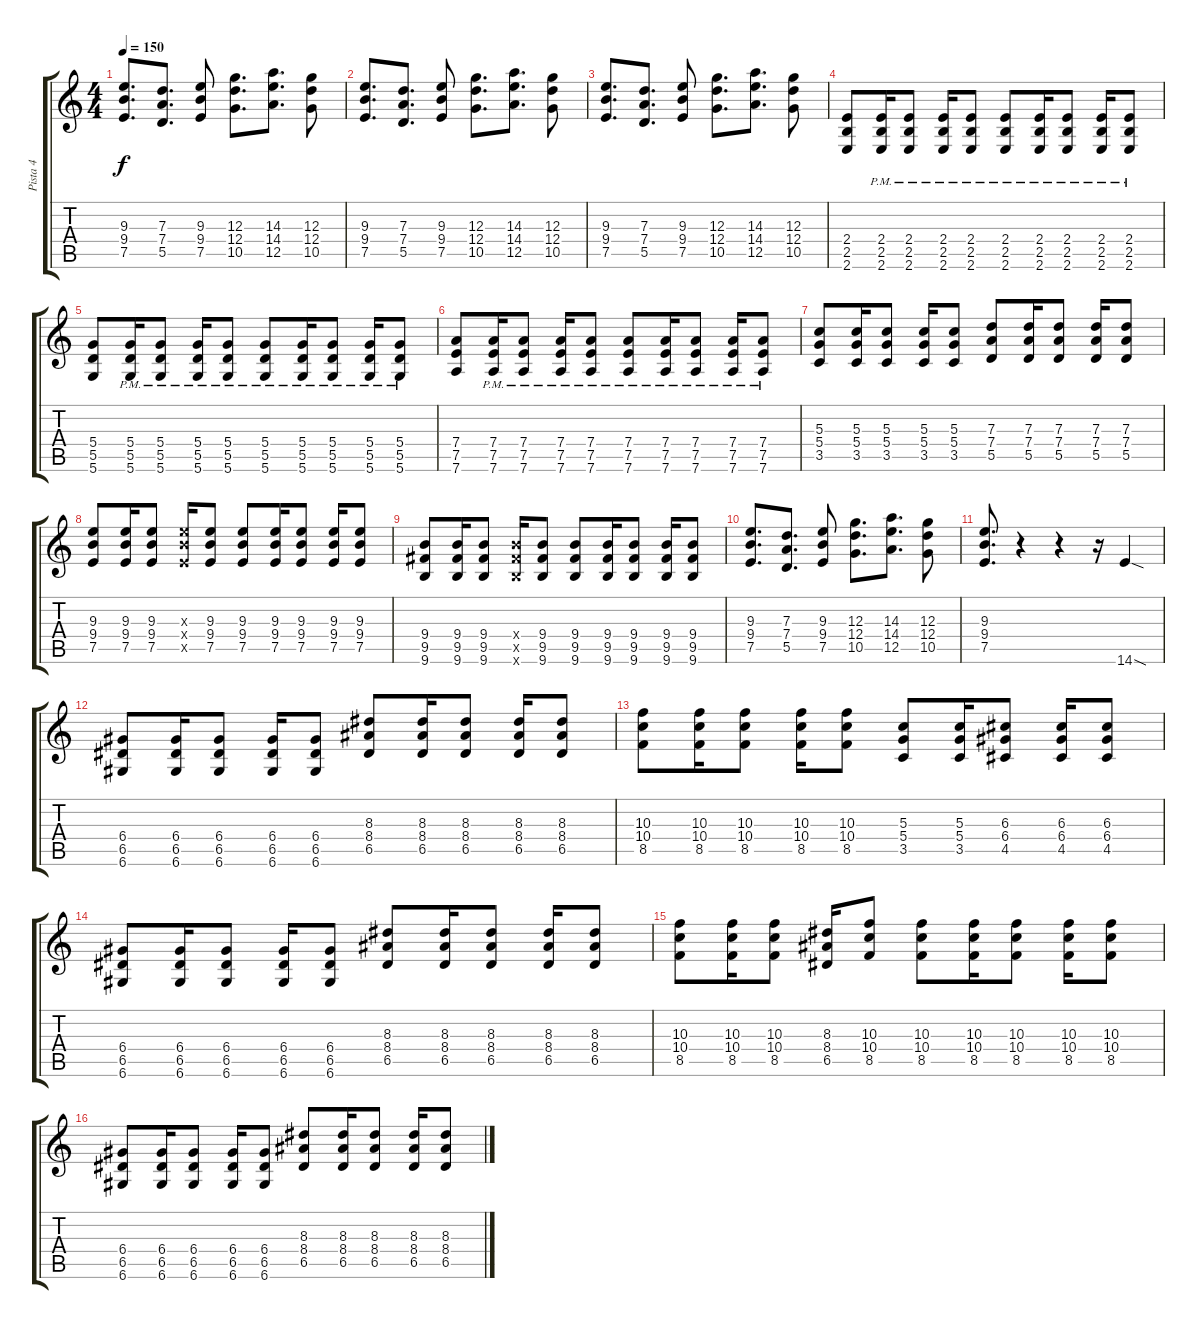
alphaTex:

\track ("Pista 4" "Pista 4") {instrument distortionguitar}
\staff {score tabs}
\tuning (E4 B3 G3 D3 A2 D2) {hide}
\ts (4 4)
\tempo 150
\clef g2
\ks c
(9.3 9.4 7.5).8{d dy f} (7.3 7.4 5.5).8{d} (9.3 9.4 7.5).8 (12.3 12.4 10.5).8{d} (14.3 14.4 12.5).8{d} (12.3 12.4 10.5).8 |
(9.3 9.4 7.5).8{d} (7.3 7.4 5.5).8{d} (9.3 9.4 7.5).8 (12.3 12.4 10.5).8{d} (14.3 14.4 12.5).8{d} (12.3 12.4 10.5).8 |
(9.3 9.4 7.5).8{d} (7.3 7.4 5.5).8{d} (9.3 9.4 7.5).8 (12.3 12.4 10.5).8{d} (14.3 14.4 12.5).8{d} (12.3 12.4 10.5).8 |
(2.4 2.5 2.6).8 (2.4{pm} 2.5{pm} 2.6{pm}).16 (2.4{pm} 2.5{pm} 2.6{pm}).8 (2.4{pm} 2.5 2.6{pm}).16 (2.4{pm} 2.5{pm} 2.6{pm}).8 (2.4{pm} 2.5{pm} 2.6{pm}).8 (2.4{pm} 2.5{pm} 2.6{pm}).16 (2.4{pm} 2.5{pm} 2.6{pm}).8 (2.4{pm} 2.5 2.6{pm}).16 (2.4{pm} 2.5{pm} 2.6{pm}).8 |
(5.4 5.5 5.6).8 (5.4{pm} 5.5{pm} 5.6{pm}).16 (5.4{pm} 5.5{pm} 5.6{pm}).8 (5.4{pm} 5.5{pm} 5.6{pm}).16 (5.4{pm} 5.5{pm} 5.6{pm}).8 (5.4{pm} 5.5{pm} 5.6{pm}).8 (5.4{pm} 5.5{pm} 5.6{pm}).16 (5.4{pm} 5.5{pm} 5.6{pm}).8 (5.4{pm} 5.5{pm} 5.6{pm}).16 (5.4{pm} 5.5{pm} 5.6{pm}).8 |
(7.4 7.5 7.6).8 (7.4{pm} 7.5{pm} 7.6{pm}).16 (7.4{pm} 7.5{pm} 7.6{pm}).8 (7.4{pm} 7.5{pm} 7.6{pm}).16 (7.4{pm} 7.5{pm} 7.6{pm}).8 (7.4{pm} 7.5{pm} 7.6{pm}).8 (7.4{pm} 7.5{pm} 7.6{pm}).16 (7.4{pm} 7.5{pm} 7.6{pm}).8 (7.4{pm} 7.5{pm} 7.6{pm}).16 (7.4{pm} 7.5{pm} 7.6{pm}).8 |
(5.3 5.4 3.5).8 (5.3 5.4 3.5).16 (5.3 5.4 3.5).8 (5.3 5.4 3.5).16 (5.3 5.4 3.5).8 (7.3 7.4 5.5).8 (7.3 7.4 5.5).16 (7.3 7.4 5.5).8 (7.3 7.4 5.5).16 (7.3 7.4 5.5).8 |
(9.3 9.4 7.5).8 (9.3 9.4 7.5).16 (9.3 9.4 7.5).8 (9.3{x} 9.4{x} 7.5{x}).16 (9.3 9.4 7.5).8 (9.3 9.4 7.5).8 (9.3 9.4 7.5).16 (9.3 9.4 7.5).8 (9.3 9.4 7.5).16 (9.3 9.4 7.5).8 |
(9.4 9.5 9.6).8 (9.4 9.5 9.6).16 (9.4 9.5 9.6).8 (9.4{x} 9.5{x} 9.6{x}).16 (9.4 9.5 9.6).8 (9.4 9.5 9.6).8 (9.4 9.5 9.6).16 (9.4 9.5 9.6).8 (9.4 9.5 9.6).16 (9.4 9.5 9.6).8 |
(9.3 9.4 7.5).8{d} (7.3 7.4 5.5).8{d} (9.3 9.4 7.5).8 (12.3 12.4 10.5).8{d} (14.3 14.4 12.5).8{d} (12.3 12.4 10.5).8 |
(9.3 9.4 7.5).8{d} r.4 r.4 r.16 14.6{sod}.4 |
(6.4 6.5 6.6).8 (6.4 6.5 6.6).16 (6.4 6.5 6.6).8 (6.4 6.5 6.6).16 (6.4 6.5 6.6).8 (8.3 8.4 6.5).8 (8.3 8.4 6.5).16 (8.3 8.4 6.5).8 (8.3 8.4 6.5).16 (8.3 8.4 6.5).8 |
(10.3 10.4 8.5).8 (10.3 10.4 8.5).16 (10.3 10.4 8.5).8 (10.3 10.4 8.5).16 (10.3 10.4 8.5).8 (5.3 5.4 3.5).8 (5.3 5.4 3.5).16 (6.3 6.4 4.5).8 (6.3 6.4 4.5).16 (6.3 6.4 4.5).8 |
(6.4 6.5 6.6).8 (6.4 6.5 6.6).16 (6.4 6.5 6.6).8 (6.4 6.5 6.6).16 (6.4 6.5 6.6).8 (8.3 8.4 6.5).8 (8.3 8.4 6.5).16 (8.3 8.4 6.5).8 (8.3 8.4 6.5).16 (8.3 8.4 6.5).8 |
(10.3 10.4 8.5).8 (10.3 10.4 8.5).16 (10.3 10.4 8.5).8 (8.3 8.4 6.5).16 (10.3 10.4 8.5).8 (10.3 10.4 8.5).8 (10.3 10.4 8.5).16 (10.3 10.4 8.5).8 (10.3 10.4 8.5).16 (10.3 10.4 8.5).8 |
(6.4 6.5 6.6).8 (6.4 6.5 6.6).16 (6.4 6.5 6.6).8 (6.4 6.5 6.6).16 (6.4 6.5 6.6).8 (8.3 8.4 6.5).8 (8.3 8.4 6.5).16 (8.3 8.4 6.5).8 (8.3 8.4 6.5).16 (8.3 8.4 6.5).8
